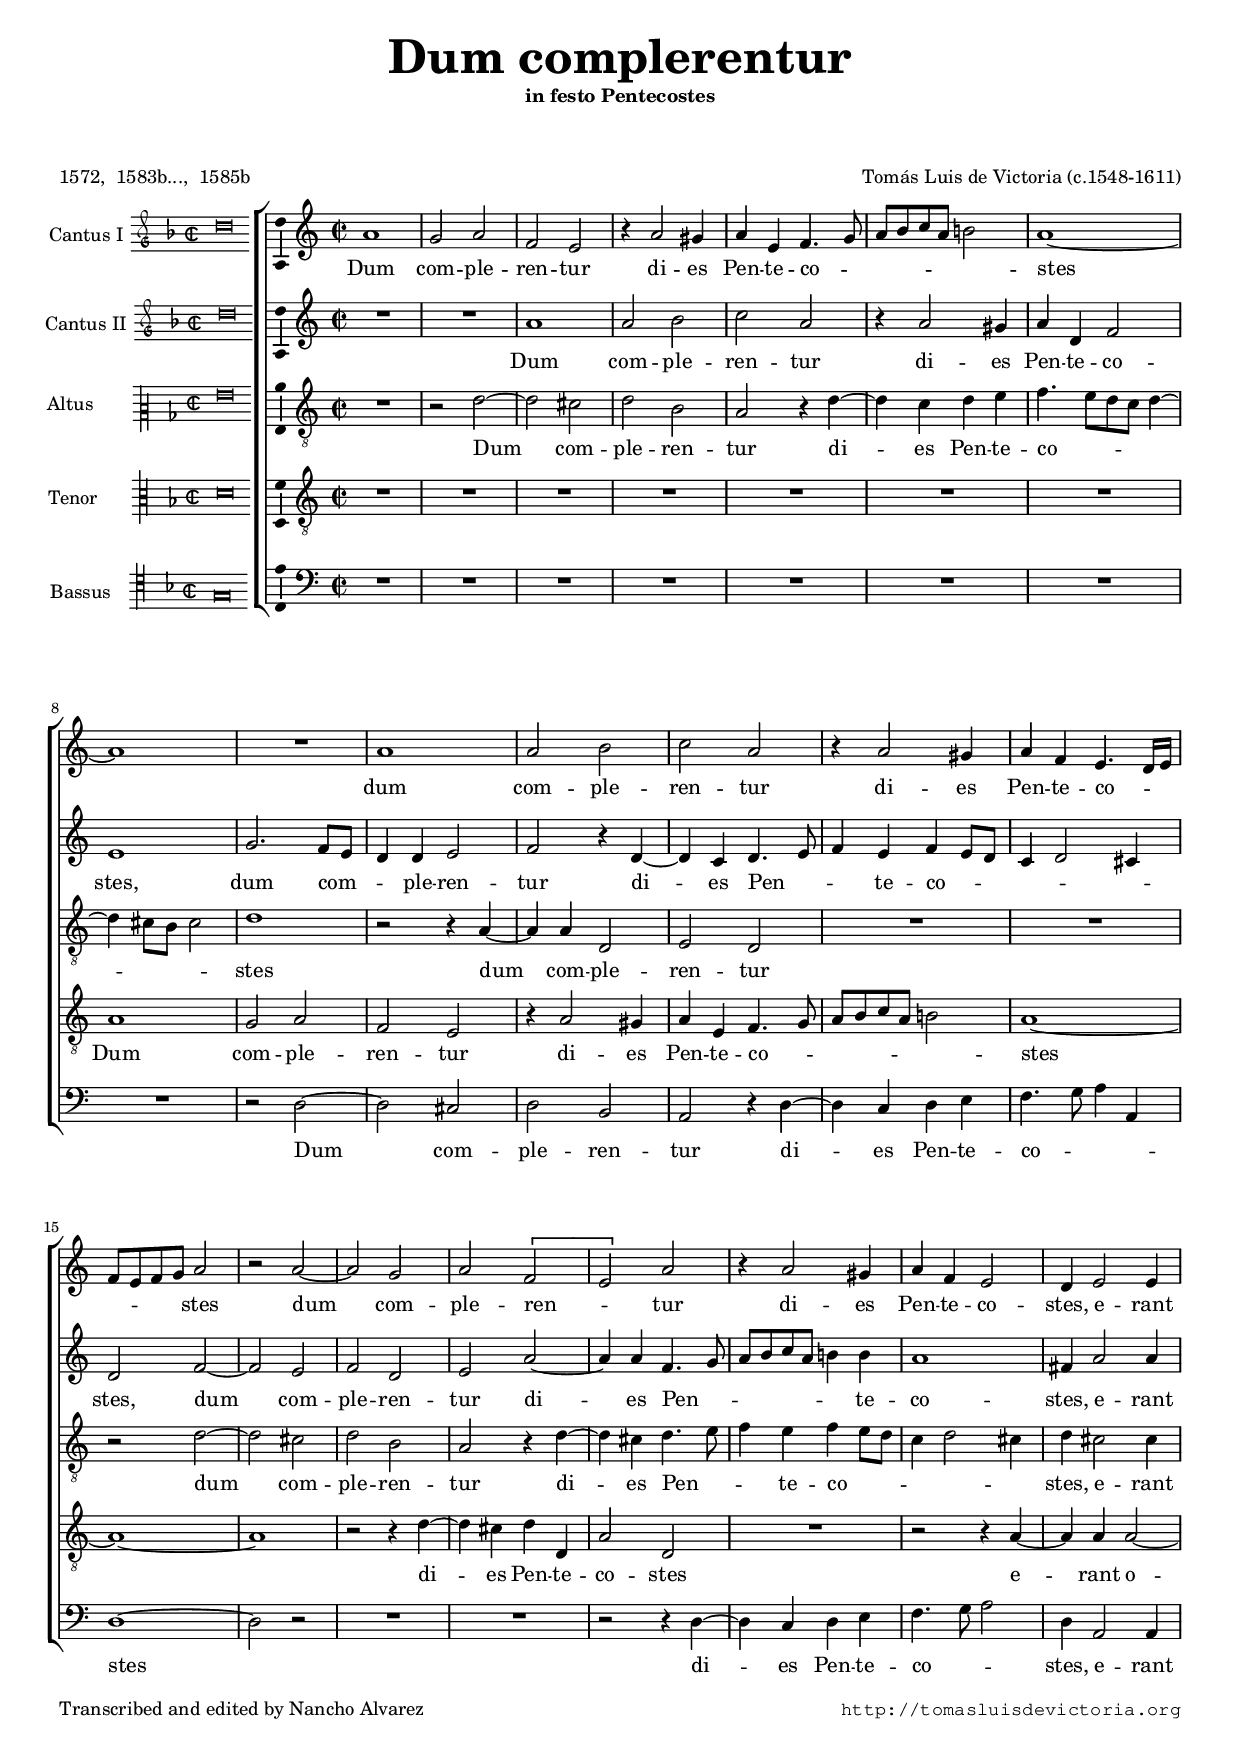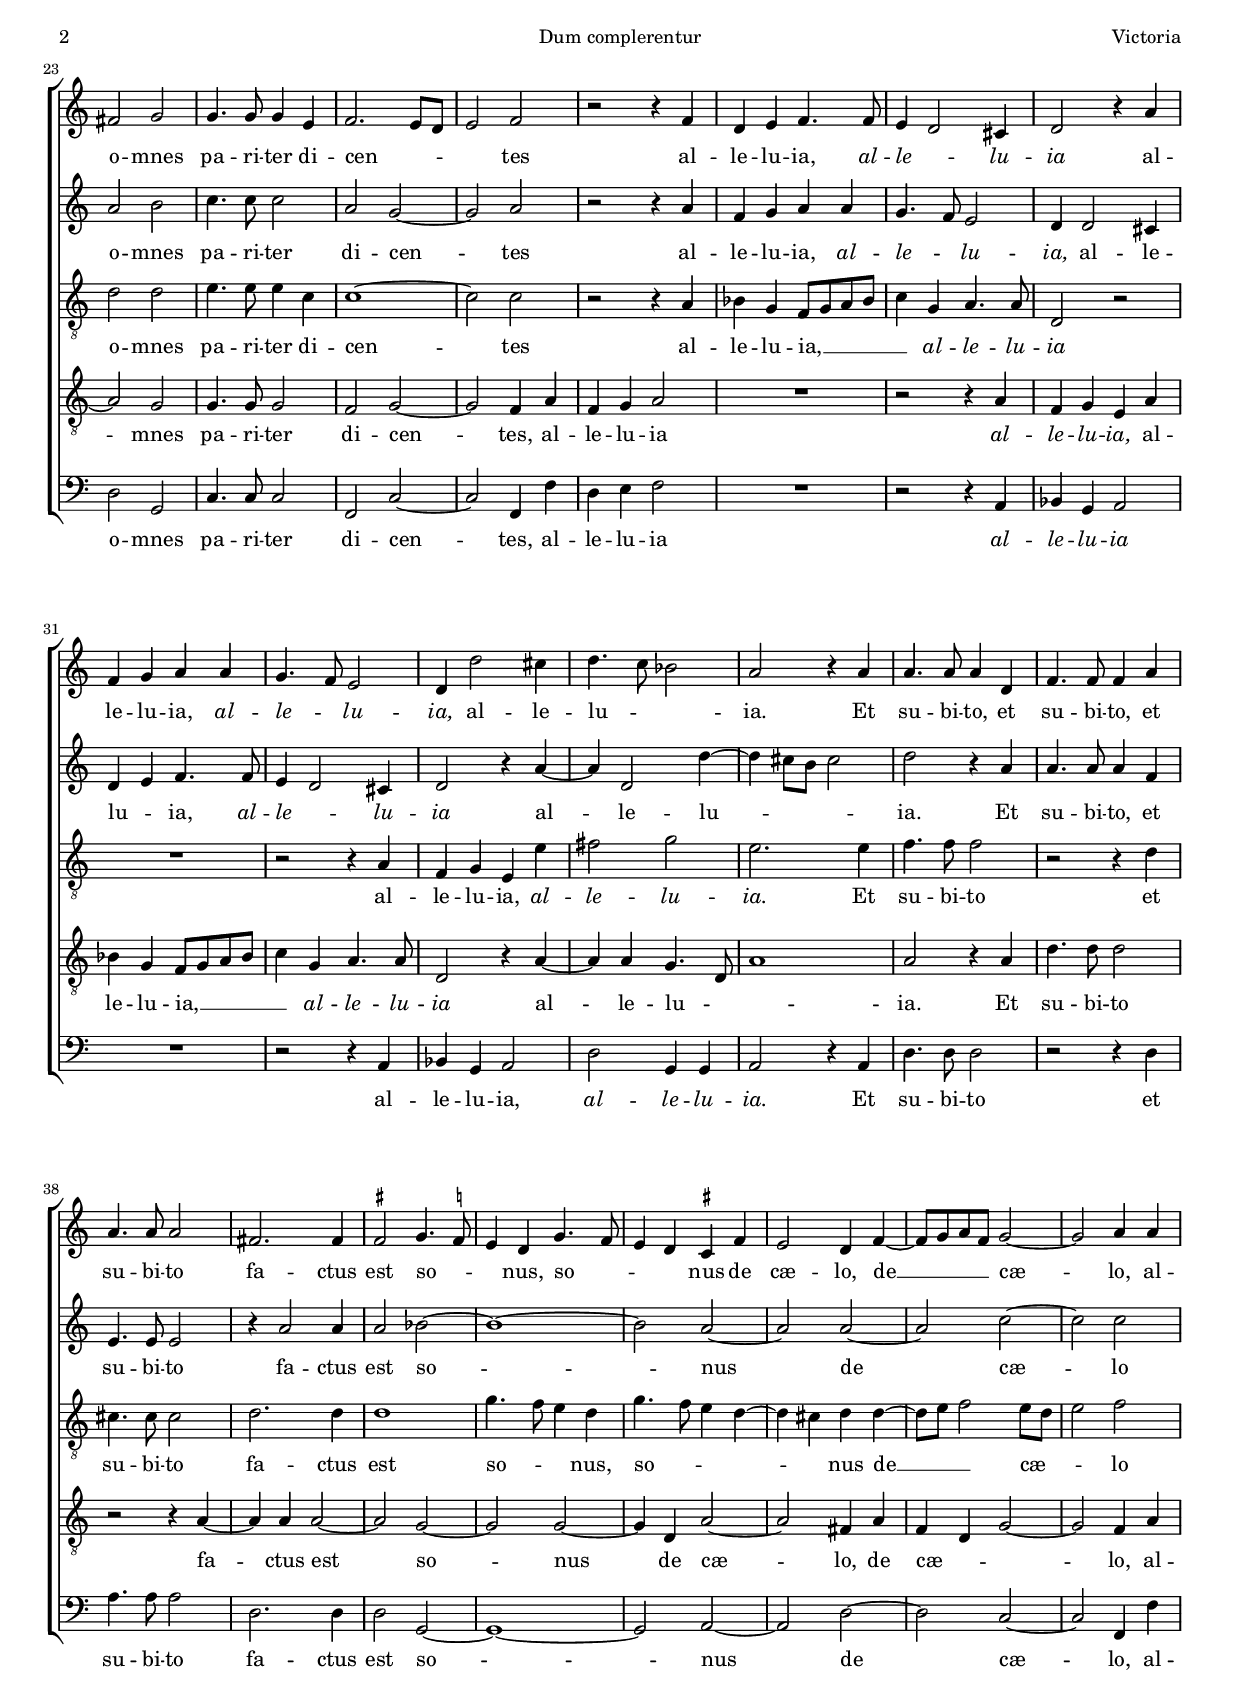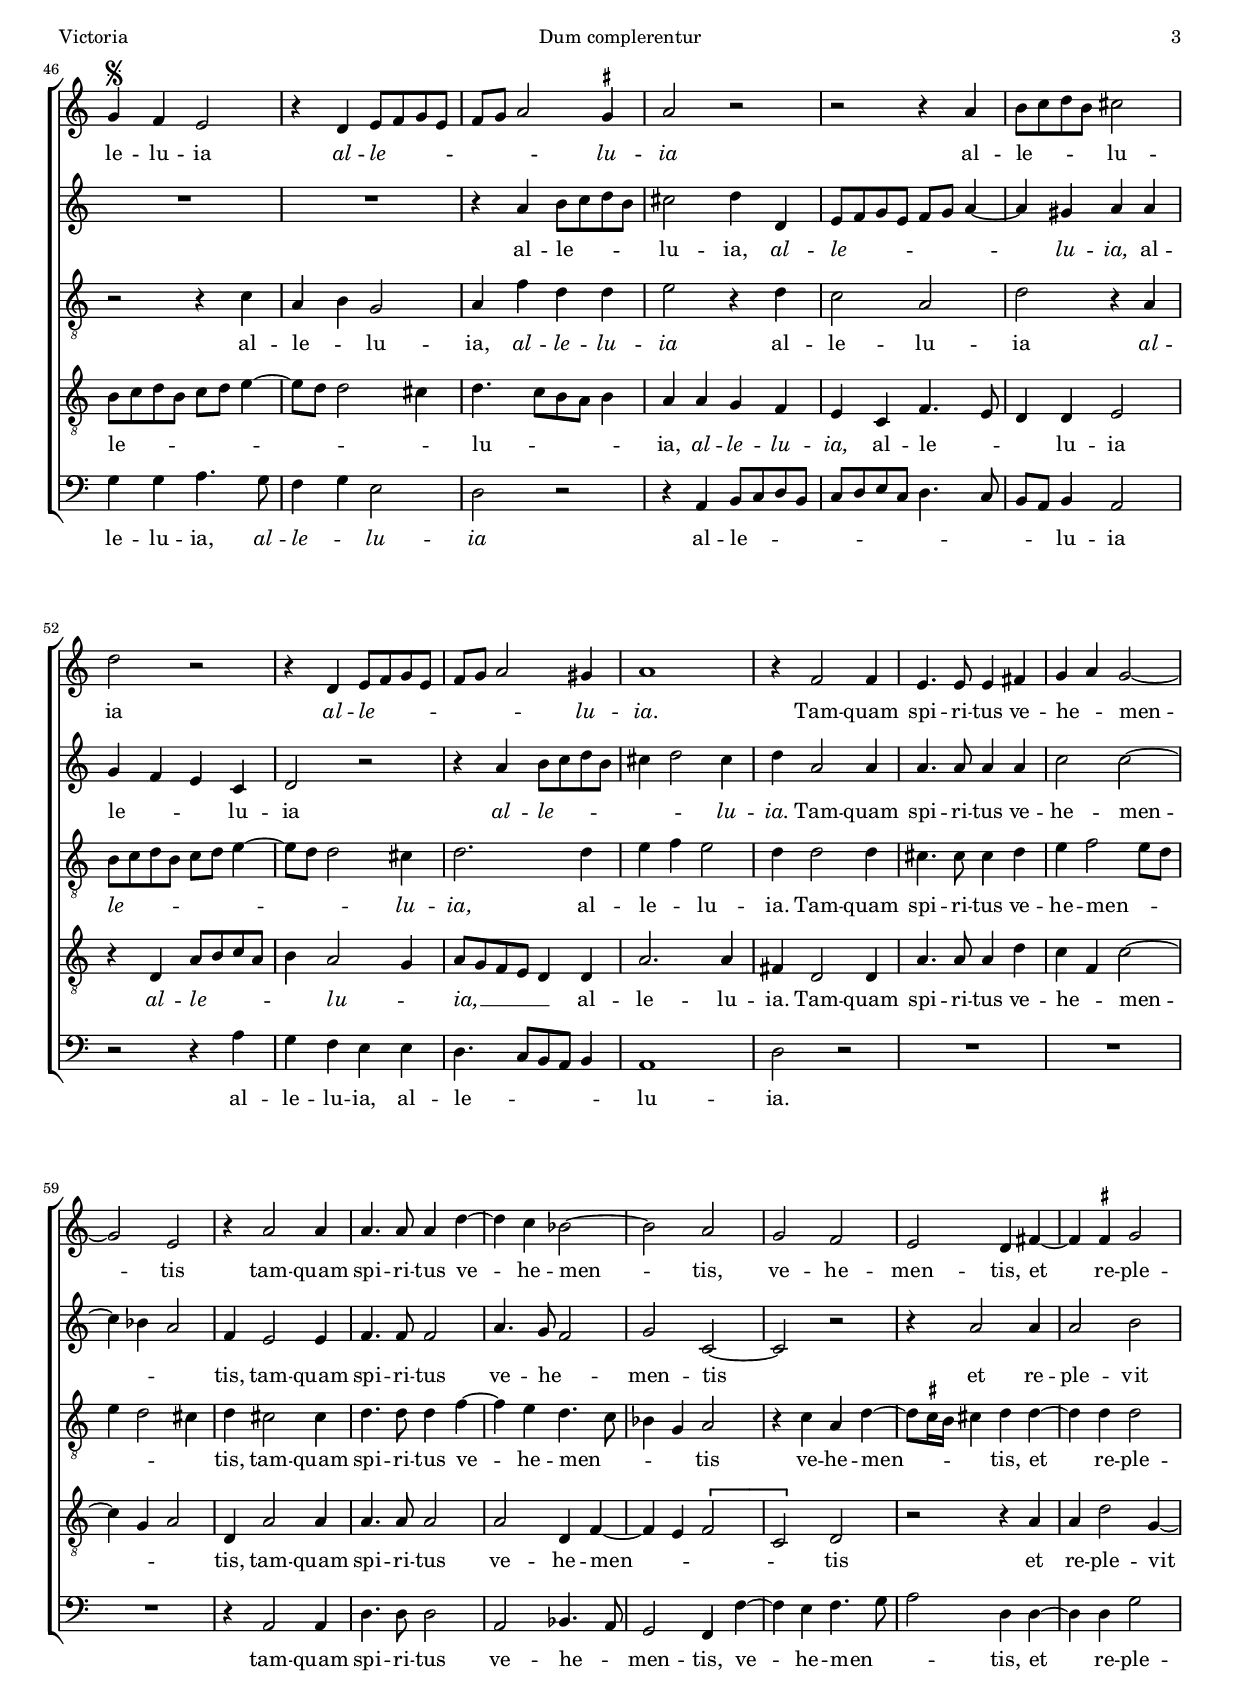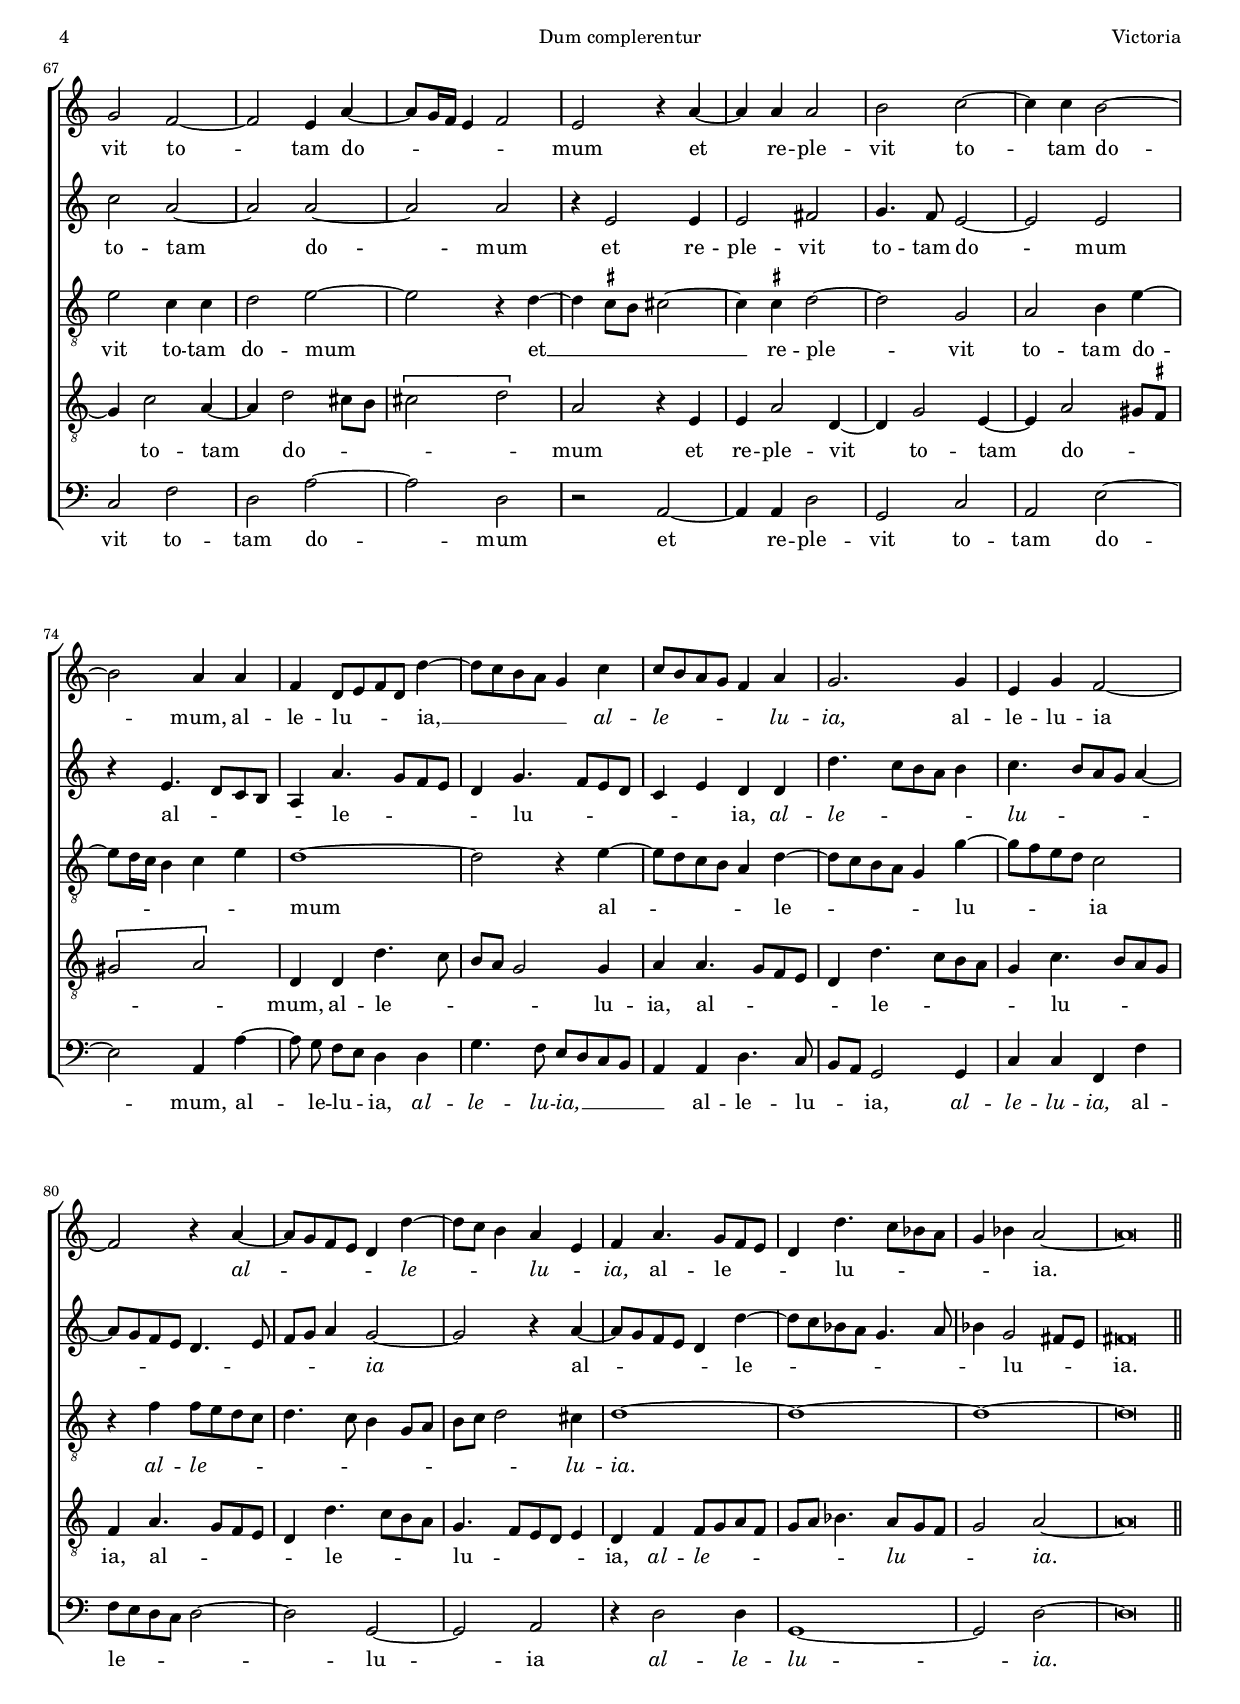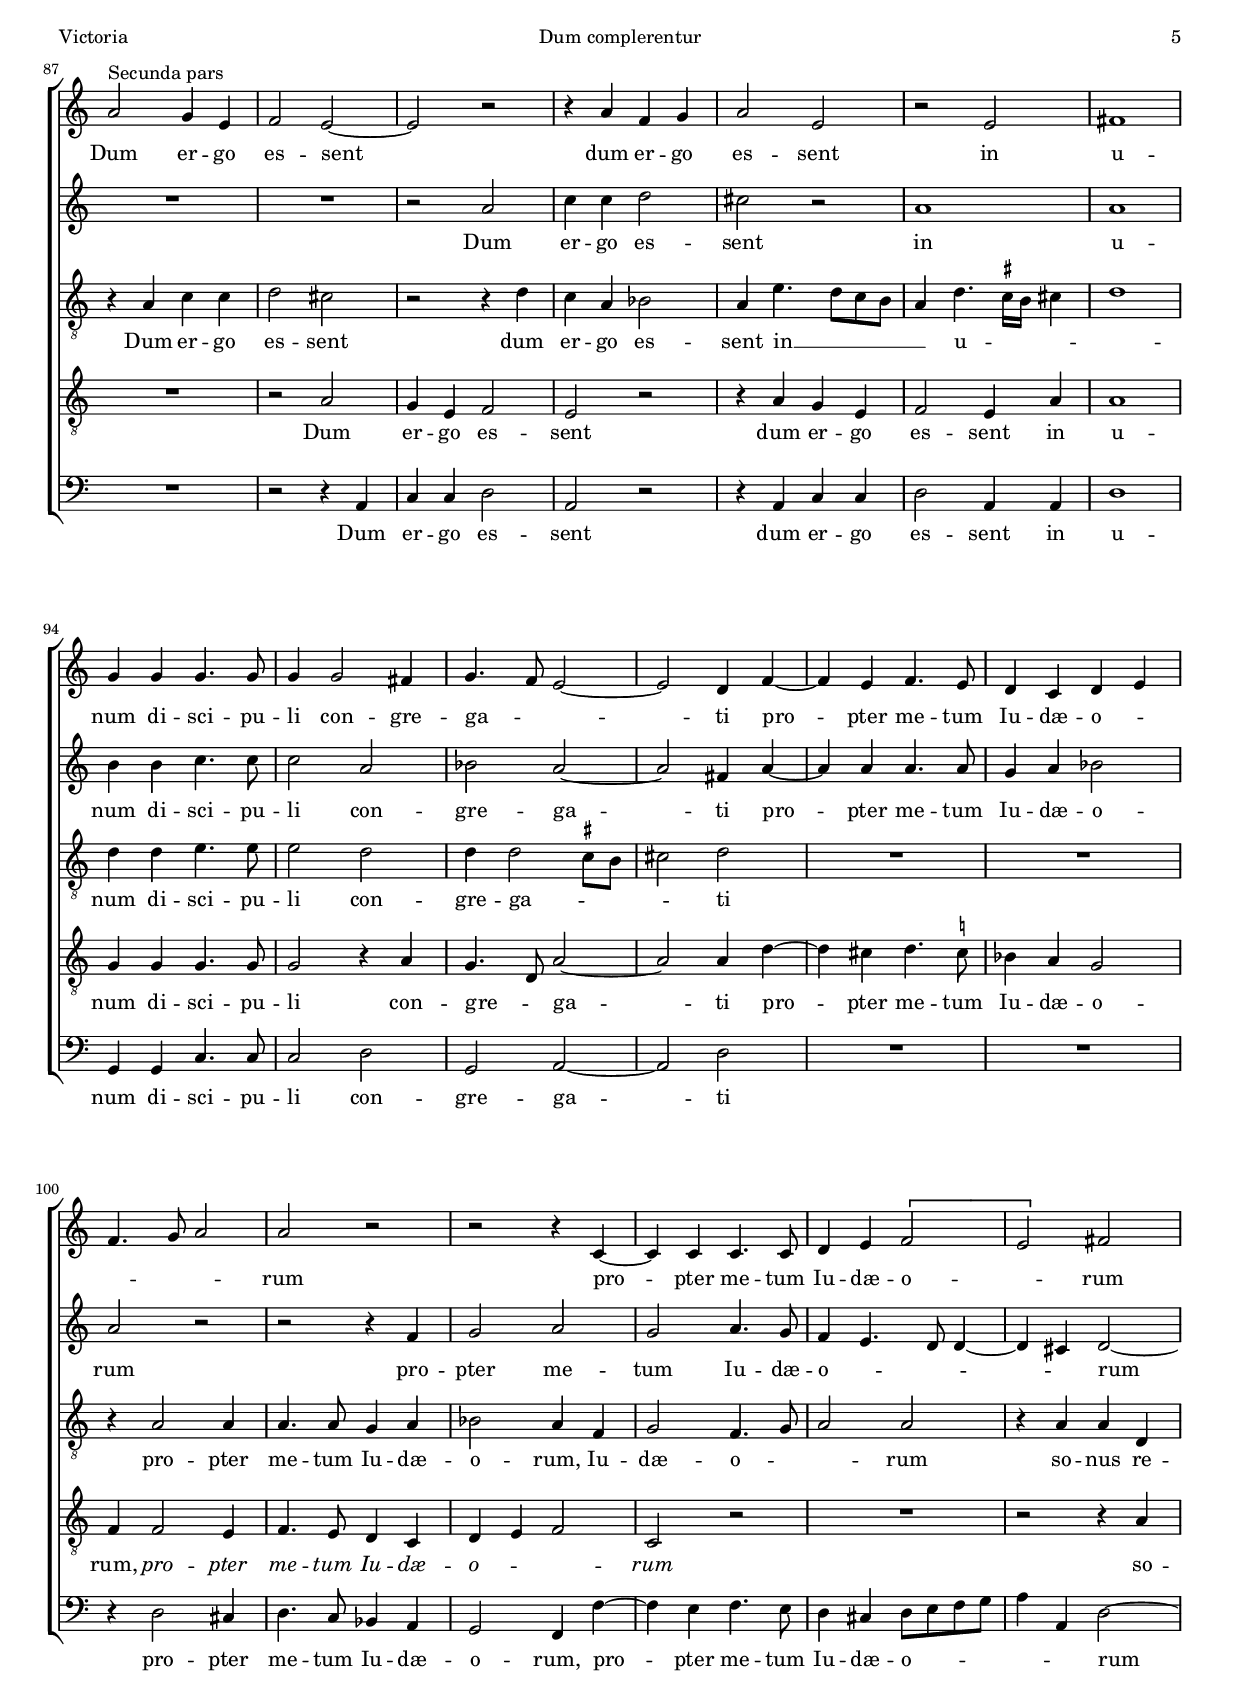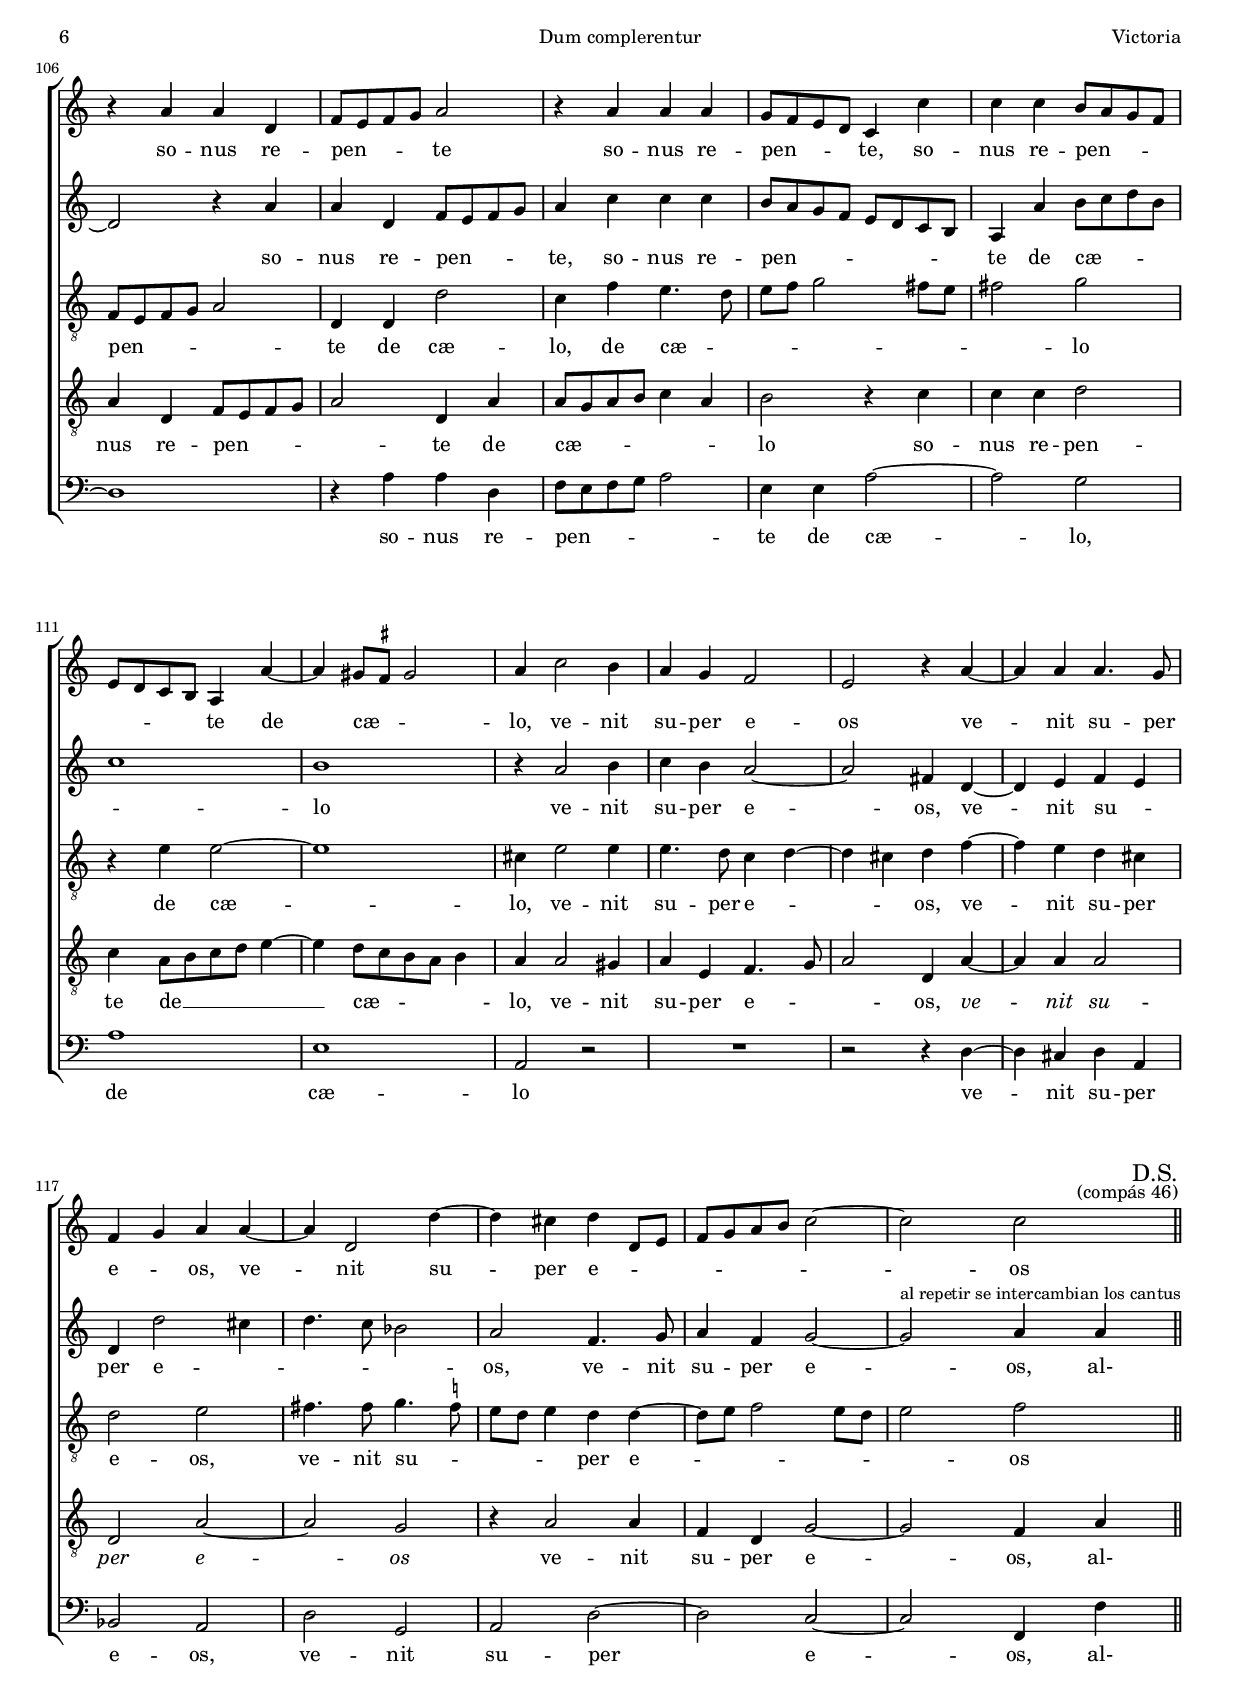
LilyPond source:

\version "2.18.0"

#(set-default-paper-size "a4")
#(set-global-staff-size 16.3)
#(ly:set-option 'point-and-click #f)
%mobile -s15.0 -i3.4

italicas=\override LyricText.font-shape = #'italic
rectas=\override LyricText.font-shape = #'upright
ss=\once \set suggestAccidentals = ##t
incipitwidth = 20

htitle="Dum complerentur"
hcomposer="Victoria"

\header {
	title=\markup{\fontsize #4 "Dum complerentur"}
	subtitle=\markup{\smaller "in festo Pentecostes"}
	subsubtitle=\markup{\null \vspace #2 }
	composer="Tomás Luis de Victoria (c.1548-1611)"
        pdfauthor=\composer
	%opus="(-)"
	%poet="1572,  1583b,  1585b,  1589a,  1589b,  1603"
	poet="1572,  1583b...,  1585b"
	% transcripcion segun 1603
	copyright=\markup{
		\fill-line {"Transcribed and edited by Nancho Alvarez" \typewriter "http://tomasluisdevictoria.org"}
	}
%	tagline=""
}


global={\key c \major \time 2/2  \skip 1*45 %\pageBreak
					\skip 1*41 \bar "||" \pageBreak
					\skip 1*35 \bar "||"
}

cantus={
	a'1 |
	g'2 a' |
	f' e' |
	r4 a'2 gis'4 |
%5
	a' e' f'4. g'8 |
	a' b' c'' a' b'!2 |
	a'1 ~ |
	a' |
	R1*4/4 |
%10
	a'1 |
	a'2 b' |
	c'' a' |
	r4 a'2 gis'4 |
	a' f' e'4. d'16 e' |
%15
	f'8 e' f' g' a'2 |
	r a' ~ |
	a' g' |
	a' \[f' |
	e'\] a' |
%20
	r4 a'2 gis'4 |
	a' f' e'2 |
	d'4 e'2 e'4 |
	fis'2 g' |
	g'4. g'8 g'4 e' |
%25
	f'2. e'8 d' |
	e'2 f' |
	r r4 f' |
	d' e' f'4. f'8 |
	e'4 d'2 cis'4 |
%30
	d'2 r4 a' |
	f' g' a' a' |
	g'4. f'8 e'2 |
	d'4 d''2 cis''4 |
	d''4. c''8 bes'2 |
%35
	a' r4 a' |
	a'4. a'8 a'4 d' |
	f'4. f'8 f'4 a' |
	a'4. a'8 a'2 |
	fis'2. fis'4 |
%40
	\ss fis'2 g'4. \ss f'8 |
	e'4 d' g'4. f'8 |
	e'4 d' \ss cis' f' |
	e'2 d'4 f' ~ |
	f'8 g' a' f' g'2 ~ |
%45
	g' a'4 a' |
        %tablet \break
	g'^\segno f' e'2 |
	r4 d' e'8 f' g' e' |
	f' g' a'2 \ss gis'4 |
	a'2 r |
%50
	r2 r4 a' |
	b'8 c'' d'' b' cis''2 |
	d'' r |
	r4 d' e'8 f' g' e' |
	f' g' a'2 gis'4 |
%55
	a'1 |
	r4 f'2 f'4 |
	e'4. e'8 e'4 fis' |
	g' a' g'2 ~ |
	g' e' |
%60
	r4 a'2 a'4 |
	a'4. a'8 a'4 d'' ~ |
	d'' c'' bes'2 ~ |
	bes' a' |
	g' f' |
%65
	e' d'4 fis' ~ |
	fis' \ss fis' g'2 |
	g' f' ~ |
	f' e'4 a' ~ |
	a'8 g'16 f' e'4 f'2 |
%70
	e' r4 a' ~ |
	a' a' a'2 |
	b' c'' ~ |
	c''4 c'' b'2 ~ |
	b' a'4 a' |
%75
	f'  d'8[ e' f' d'] d''4 ~ |
	d''8 c'' b' a' g'4 c'' |
	c''8 b' a' g' f'4 a' | %segunda vez errata en 1603, sol'4 en vez de a'4
	g'2. g'4 |
	e' g' f'2 ~ |
%80
	f' r4 a' ~ |
	a'8 g' f' e' d'4 d'' ~ |
	d''8 c'' b'4 a' e' |
	f' a'4. g'8 f' e' |
	d'4 d''4. c''8 bes' a' |
%85
	g'4 bes' a'2 ~ | % primera vez no escrito el bemol
	a'\breve*1/2 |
	a'2^\markup{"Secunda pars"} g'4 e' |
	f'2 e' ~ |
	e' r |
%90
	r4 a' f' g' |
	a'2 e' |
	r e' | %\break
	fis'1 |  
	g'4 g' g'4. g'8 |
%95
	g'4 g'2 fis'4 |
	g'4. f'8 e'2 ~ |
	e' d'4 f' ~ | 
	f' e' f'4. e'8 | %\break
	d'4 c' d' e' | 
%100
	f'4. g'8 a'2 |
	a' r |
	r r4 c' ~ |
	c' c' c'4. c'8 | 
	d'4 e' \[f'2 | %\break
%105
	e'\] fis' | 
	r4 a' a' d' |
	f'8 e' f' g' a'2 |
	r4 a' a' a' | 
	g'8 f' e' d' c'4 c'' | 
%110
	c'' c'' b'8 a' g' f' | %\break
	e' d' c' b a4 a' ~ |
	a' gis'8 \ss fis' gis'2 |
	a'4 c''2 b'4 |
	a' g' f'2 |
%115
	e' r4 a' ~ | %\break
	a' a' a'4. g'8 |
	f'4 g' a' a' ~ |
	a' d'2 d''4 ~ |
	d'' cis'' d'' d'8 e' |
%120
	f' g' a' b' c''2 ~ |
	c'' c''
	\override Score.RehearsalMark.self-alignment-X = #right
	\override Score.RehearsalMark.break-visibility = #begin-of-line-invisible
        \mark \markup{\right-column{"D.S." \smaller \smaller "(compás 46)"}}
}

cantusdos={
	R1*4/4 |
	R1*4/4 |
	a'1 |
	a'2 b' |
%5
	c'' a' |
	r4 a'2 gis'4 |
	a' d' f'2 |
	e'1 |
	g'2. f'8 e' |
%10
	d'4 d' e'2 |
	f' r4 d' ~ |
	d' c' d'4. e'8 |
	f'4 e' f' e'8 d' |
	c'4 d'2 cis'4 |
%15
	d'2 f' ~ |
	f' e' |
	f' d' |
	e' a' ~ |
	a'4 a' f'4. g'8 |
%20
	a' b' c'' a' b'!4 b' |
	a'1 |
	fis'4 a'2 a'4 |
	a'2 b' |
	c''4. c''8 c''2 |
%25
	a' g' ~ |
	g' a' |
	r r4 a' |
	f' g' a' a' |
	g'4. f'8 e'2 |
%30
	d'4 d'2 cis'4 |
	d' e' f'4. f'8 |
	e'4 d'2 cis'4 |
	d'2 r4 a' ~ |
	a' d'2 d''4 ~ |
%35
	d'' cis''8 b' cis''2 |
	d'' r4 a' |
	a'4. a'8 a'4 f' |
	e'4. e'8 e'2 |
	r4 a'2 a'4 |
%40
	a'2 bes' ~ |
	bes'1 ~ |
	bes'2 a' ~ |
	a' a' ~ |
	a' c'' ~ |
%45
	c'' c'' |
	R1*4/4 |
	R1*4/4 |
	r4 a' b'8 c'' d'' b' |
	cis''2 d''4 d' |
%50
	e'8 f' g' e' f' g' a'4 ~ |
	a' gis' a' a' |
	g' f' e' c' |
	d'2 r |
	r4 a' b'8 c'' d'' b' |
%55
	cis''4 d''2 cis''4 |
	d'' a'2 a'4 |
	a'4. a'8 a'4 a' |
	c''2 c'' ~ |
	c''4 bes' a'2 |
%60
	f'4 e'2 e'4 |
	f'4. f'8 f'2 |
	a'4. g'8 f'2 |
	g' c' ~ |
	c' r |
%65
	r4 a'2 a'4 |
	a'2 b' |
	c'' a' ~ |
	a' a' ~ |
	a' a' |
%70
	r4 e'2 e'4 |
	e'2 fis' |
	g'4. f'8 e'2 ~ |
	e' e' |
	r4 e'4. d'8 c' b |
%75
	a4 a'4. g'8 f' e' |
	d'4 g'4. f'8 e' d' |
	c'4 e' d' d' | % segunda vez d'2
	d''4.  c''8[ b' a'] b'4 |
	c''4.  b'8[ a' g'] a'4 ~ |
%80
	a'8 g' f' e' d'4. e'8 |
	f' g' a'4 g'2 ~ |
	g' r4 a' ~ |
	a'8 g' f' e' d'4 d'' ~ |
	d''8 c'' bes' a' g'4. a'8 |
%85
	bes'4 g'2 fis'8 e' | % segunda vez no escrito el bemol
	fis'\breve*1/2 |
	R1*4/4 |
	R1*4/4 |
	r2 a' |
%90
	c''4 c'' d''2 |
	cis'' r |
	a'1 |
	a' |
	b'4 b' c''4. c''8 |
%95
	c''2 a' |
	bes' a' ~ |
	a' fis'4 a' ~ |
	a' a' a'4. a'8 |
	g'4 a' bes'2 |
%100
	a' r |
	r r4 f' |
	g'2 a' |
	g' a'4. g'8 |
	f'4 e'4. d'8 d'4 ~ |
%105
	d' cis' d'2 ~ |
	d' r4 a' |
	a' d' f'8 e' f' g' |
	a'4 c'' c'' c'' |
	b'8 a' g' f' e' d' c' b |
%110
	a4 a' b'8 c'' d'' b' |
	c''1 |
	b' |
	r4 a'2 b'4 |
	c'' b' a'2 ~ |
%115
	a' fis'4 d' ~ |
	d' e' f' e' |
	d' d''2 cis''4 |
	d''4. c''8 bes'2 |
	a' f'4. g'8 |
%120
	a'4 f' g'2 ~ |
	g'^\markup{\smaller "al repetir se intercambian los cantus"} a'4 a'
}

altus={
	R1*4/4 |
	r2 d' ~ |
	d' cis' |
	d' b |
%5
	a r4 d' ~ |
	d' c' d' e' |
	f'4.  e'8[ d' c'] d'4 ~ |
	d' cis'8 b cis'2 |
	d'1 |
%10
	r2 r4 a ~ |
	a a d2 |
	e d |
	R1*4/4 |
	R1*4/4 |
%15
	r2 d' ~ |
	d' cis' |
	d' b |
	a r4 d' ~ |
	d' cis' d'4. e'8 |
%20
	f'4 e' f' e'8 d' |
	c'4 d'2 cis'4 |
	d' cis'2 cis'4 |
	d'2 d' |
	e'4. e'8 e'4 c' |
%25
	c'1 ~ |
	c'2 c' |
	r r4 a |
	bes g f8 g a bes | % sugerir si natural?
	c'4 g a4. a8 |
%30
	d2 r |
	R1*4/4 |
	r2 r4 a |
	f g e e' |
	fis'2 g' |
%35
	e'2. e'4 |
	f'4. f'8 f'2 |
	r r4 d' |
	cis'4. cis'8 cis'2 |
	d'2. d'4 |
%40
	d'1 |
	g'4. f'8 e'4 d' |
	g'4. f'8 e'4 d' ~ |
	d' cis' d' d' ~ |
	d'8 e' f'2 e'8 d' |
%45
	e'2 f' |
	r r4 c' |
	a b g2 |
	a4 f' d' d' |
	e'2 r4 d' |
%50
	c'2 a |
	d' r4 a |
	b8 c' d' b c' d' e'4 ~ |
	e'8 d' d'2 cis'4 |
	d'2. d'4 |
%55
	e' f' e'2 |
	d'4 d'2 d'4 |
	cis'4. cis'8 cis'4 d' |
	e' f'2 e'8 d' |
	e'4 d'2 cis'4 |
%60
	d' cis'2 cis'4 |
	d'4. d'8 d'4 f' ~ |
	f' e' d'4. c'8 |
	bes4 g a2 |
	r4 c' a d' ~ |
%65
	d'8 \ss cis'16 b cis'!4 d' d' ~ |
	d' d' d'2 |
	e' c'4 c' |
	d'2 e' ~ |
	e' r4 d' ~ |
%70
	d' \ss cis'8 b cis'!2 ~ |
	cis'4 \ss cis' d'2 ~ |
	d' g |
	a b4 e' ~ |
	e'8 d'16 c' b4 c' e' |
%75
	d'1 ~ |
	d'2 r4 e' ~ |
	e'8 d' c' b a4 d' ~ |
	d'8 c' b a g4 g' ~ |
	g'8 f' e' d' c'2 |
%80
	r4 f' f'8 e' d' c' |
	d'4. c'8 b4 g8 a |
	b c' d'2 cis'4 |
	d'1 ~ |
	d' ~ |
%85
	d' ~ |
	d'\breve*1/2 |
	r4 a c' c' |
	d'2 cis' |
	r r4 d' |
%90
	c' a bes2 |
	a4 e'4. d'8 c' b |
	a4 d'4. \ss cis'16 b cis'!4 |
	d'1 |
	d'4 d' e'4. e'8 |
%95
	e'2 d' |
	d'4 d'2 \ss cis'8 b |
	cis'2 d' |
	R1*4/4 |
	R1*4/4 |
%100
	r4 a2 a4 |
	a4. a8 g4 a |
	bes2 a4 f |
	g2 f4. g8 |
	a2 a |
%105
	r4 a a d |
	f8 e f g a2 |
	d4 d d'2 |
	c'4 f' e'4. d'8 |
	e' f' g'2 fis'8 e' |
%110
	fis'2 g' |
	r4 e' e'2 ~ |
	e'1 |
	cis'4 e'2 e'4 |
	e'4. d'8 c'4 d' ~ |
%115
	d' cis' d' f' ~ |
	f' e' d' cis' |
	d'2 e' |
	fis'4. fis'8 g'4. \ss f'8 |
	e' d' e'4 d' d' ~ |
%120
	d'8 e' f'2 e'8 d' |
	e'2 f'
}

tenor={
	R1*4/4 |
	R1*4/4 |
	R1*4/4 |
	R1*4/4 |
%5
	R1*4/4 |
	R1*4/4 |
	R1*4/4 |
	a1 |
	g2 a |
%10
	f e |
	r4 a2 gis4 |
	a e f4. g8 |
	a b c' a b!2 |
	a1 ~ |
%15
	a ~ |
	a |
	r2 r4 d' ~ |
	d' cis' d' d |
	a2 d |
%20
	R1*4/4 |
	r2 r4 a ~ |
	a a a2 ~ |
	a g |
	g4. g8 g2 |
%25
	f g ~ |
	g f4 a |
	f g a2 |
	R1*4/4 |
	r2 r4 a |
%30
	f g e a |
	bes g f8 g a bes | % sugerir si natural?
	c'4 g a4. a8 |
	d2 r4 a ~ |
	a a g4. d8 |
%35
	a1 |
	a2 r4 a |
	d'4. d'8 d'2 |
	r r4 a ~ |
	a a a2 ~ |
%40
	a g ~ |
	g g ~ |
	g4 d a2 ~ |
	a fis4 a |
	f d g2 ~ | % fa natural cortesia?
%45
	g f4 a |
	b8 c' d' b c' d' e'4 ~ |
	e'8 d' d'2 cis'4 |
	d'4.  c'8[ b a] b4 |
	a a g f |
%50
	e c f4. e8 |
	d4 d e2 |
	r4 d a8 b c' a |
	b4 a2 g4 |
	a8 g f e d4 d |
%55
	a2. a4 |
	fis d2 d4 |
	a4. a8 a4 d' |
	c' f c'2 ~ |
	c'4 g a2 |
%60
	d4 a2 a4 |
	a4. a8 a2 |
	a d4 f ~ |
	f e \[f2 |
	c\] d |
%65
	r r4 a |
	a d'2 g4 ~ |
	g c'2 a4 ~ |
	a d'2 cis'8 b |
	\[cis'2 d'\] |
%70
	a r4 e |
	e a2 d4 ~ |
	d g2 e4 ~ |
	e a2 gis8 \ss fis |
	\[gis2 a\] |
%75
	d4 d d'4. c'8 |
	b a g2 g4 |
	a a4. g8 f e |
	d4 d'4. c'8 b a |
	g4 c'4. b8 a g |
%80
	f4 a4. g8 f e |
	d4 d'4. c'8 b a |
	g4.  f8[ e d] e4 |
	d f f8 g a f |
	g a bes4. a8 g f |
%85
	g2 a ~ |
	a\breve*1/2 |
	R1*4/4 |
	r2 a |
	g4 e f2 |
%90
	e r |
	r4 a g e |
	f2 e4 a |
	a1 |
	g4 g g4. g8 |
%95
	g2 r4 a |
	g4. d8 a2 ~ |
	a a4 d' ~ |
	d' cis' d'4. \ss c'8 |
	bes4 a g2 |
%100
	f4 f2 e4 |
	f4. e8 d4 c |
	d e f2 |
	c r |
	R1*4/4 |
%105
	r2 r4 a |
	a d f8 e f g |
	a2 d4 a |
	a8 g a b c'4 a |
	b2 r4 c' |
%110
	c' c' d'2 |
	c'4  a8[ b c' d'] e'4 ~ |
	e'  d'8[ c' b a] b4 |
	a a2 gis4 |
	a e f4. g8 |
%115
	a2 d4 a ~ |
	a a a2 |
	d a ~ |
	a g |
	r4 a2 a4 |
%120
	f d g2 ~ |
	g f4 a
}

bassus={
	R1*4/4 |
	R1*4/4 |
	R1*4/4 |
	R1*4/4 |
%5
	R1*4/4 |
	R1*4/4 |
	R1*4/4 |
	R1*4/4 |
	r2 d ~ |
%10
	d cis |
	d b, |
	a, r4 d ~ |
	d c d e |
	f4. g8 a4 a, |
%15
	d1 ~ |
	d2 r |
	R1*4/4 |
	R1*4/4 |
	r2 r4 d ~ |
%20
	d c d e |
	f4. g8 a2 |
	d4 a,2 a,4 |
	d2 g, |
	c4. c8 c2 |
%25
	f, c ~ |
	c f,4 f |
	d e f2 |
	R1*4/4 |
	r2 r4 a, |
%30
	bes, g, a,2 |
	R1*4/4 |
	r2 r4 a, |
	bes, g, a,2 |
	d g,4 g, |
%35
	a,2 r4 a,4 |
	d4. d8 d2 |
	r r4 d |
	a4. a8 a2 |
	d2. d4 |
%40
	d2 g, ~ |
	g,1 ~ |
	g,2 a, ~ |
	a, d ~ |
	d c ~ |
%45
	c f,4 f |
	g g a4. g8 |
	f4 g e2 |
	d r |
	r4 a, b,8 c d b, |
%50
	c d e c d4. c8 |
	b, a, b,4 a,2 |
	r r4 a |
	g f e e |
	d4.  c8[ b, a,] b,4 |
%55
	a,1 |
	d2 r |
	R1*4/4 |
	R1*4/4 |
	R1*4/4 |
%60
	r4 a,2 a,4 |
	d4. d8 d2 |
	a, bes,4. a,8 | % errata en 1603 (a,4), segunda vez corregida
	g,2 f,4 f ~ |
	f e f4. g8 |
%65
	a2 d4 d ~ |
	d d g2 |
	c f |
	d a ~ |
	a d |
%70
	r a, ~ |
	a,4 a, d2 |
	g, c |
	a, e ~ |
	e a,4 a ~ |
%75
	a8 \noBeam g \noBeam f[ e] d4 d |
	g4. f8 e d c b, |
	a,4 a, d4. c8 |
	b, a, g,2 g,4 |
	c c f, f |
%80
	f8 e d c d2 ~ |
	d g, ~ |
	g, a, |
	r4 d2 d4 |
	g,1 ~ |
%85
	g,2 d ~ |
	d\breve*1/2 |
	R1*4/4 |
	r2 r4 a, |
	c c d2 |
%90
	a, r |
	r4 a, c c |
	d2 a,4 a, |
	d1 |
	g,4 g, c4. c8 |
%95
	c2 d |
	g, a, ~ |
	a, d |
	R1*4/4 |
	R1*4/4 |
%100
	r4 d2 cis4 |
	d4. c8 bes,4 a, |
	g,2 f,4 f ~ |
	f e f4. e8 |
	d4 cis d8 e f g |
%105
	a4 a, d2 ~ |
	d1 |
	r4 a a d |
	f8 e f g a2 |
	e4 e a2 ~ |
%110
	a g |
	a1 |
	e |
	a,2 r |
	R1*4/4 |
%115
	r2 r4 d ~ |
	d cis d a, |
	bes,2 a, |
	d g, |
	a, d ~ |
%120
	d c ~ |
	c f,4 f
}

textocantus=\lyricmode{
Dum com -- ple -- ren -- tur di -- es Pen -- te -- co -- _ _ _ _ _ _ stes _ 
dum com -- ple -- ren -- tur di -- es Pen -- te -- co -- _ _ _ _ _ _ stes
dum _ com -- ple -- ren -- _ tur
di -- es Pen -- te -- co -- stes,
e -- rant o -- mnes pa -- ri -- ter di -- cen -- _ _ _ tes
al -- le -- lu -- ia,
\italicas
al -- le -- _ lu -- ia
\rectas
al -- le -- lu -- ia,
\italicas
al -- le -- _ lu -- ia,
\rectas
al -- le -- lu -- _ _ ia.
Et su -- bi -- to,
et su -- bi -- to,
et su -- bi -- to fa -- ctus est so -- _ _ nus,
so -- _ _ _ nus de cæ -- lo,
de __ _ _ _ _ cæ -- _ lo,
al -- le -- lu -- ia
\italicas
al -- le -- _ _ _ _ _ _ lu -- ia
\rectas
al -- le -- _ _ _ lu -- ia
\italicas
al -- le -- _ _ _ _ _ _ lu -- ia.
\rectas
Tam -- quam spi -- ri -- tus ve -- he -- _ men -- _ tis
tam -- quam spi -- ri -- tus ve -- _ he -- men -- _ tis,
%\italicas
ve -- he -- men -- tis, % primera vez italicas
%\rectas
et _ re -- ple -- vit to -- _ tam do -- _ _ _ _ _ mum
et _ re -- ple -- vit to -- _ tam do -- _ mum,
al -- le -- lu -- _ _ _ ia, __ _ _ _ _ _ % segunda vez "ia" sobre el sol 
\italicas
al -- le -- _ _ _ _ lu -- ia,
\rectas
al -- le -- lu -- ia _
\italicas
al -- _ _ _ _ _ le -- _ _ _ lu -- _ ia,
\rectas
al -- le -- _ _ _ lu -- _ _ _ _ _ ia. _
Dum er -- go es -- sent _
dum er -- go es -- sent
in u -- num di -- sci -- pu -- li
con -- gre -- ga -- _ _ _ ti pro -- _ pter me -- tum Iu -- dæ -- o -- _ _ _ _ rum
pro -- _ pter me -- tum Iu -- dæ -- o -- _ rum
so -- nus re -- pen -- _ _ _ te
so -- nus re -- pen -- _ _ _ te,
so -- nus re -- pen -- _ _ _ _ _ _ _ te de _ cæ -- _ _ lo,
ve -- nit su -- per e -- os
ve -- _ nit su -- per e -- _ os,
ve -- _ nit su -- _ per e -- _ _ _ _ _ _ _ _ os
}


textocantusdos=\lyricmode{
Dum com -- ple -- ren -- tur di -- es Pen -- te -- co -- stes,
dum com -- _ _ ple -- ren -- tur di -- _ es Pen -- _ _ te -- co -- _ _ _ _ _ stes,
dum _ com -- ple -- ren -- tur di -- _ es Pen -- _ _ _ _ _ _ te -- co -- stes,
e -- rant o -- mnes pa -- ri -- ter di -- cen -- _ tes
al -- le -- lu -- ia,
\italicas
al -- le -- _ lu -- ia,
\rectas
al -- le -- lu -- _ ia,
\italicas
al -- le -- _ lu -- ia
\rectas
al -- _ le -- lu -- _ _ _ _ ia.
Et su -- bi -- to,
et su -- bi -- to fa -- ctus est
so -- _ _ nus _
de _ cæ -- _ lo
al -- le -- _ _ _ lu -- ia,
\italicas
al -- le -- _ _ _ _ _ _ _ lu -- ia,
\rectas
al -- le -- _ _ lu -- ia % asi en 1572, diferente en otras ediciones
\italicas
al -- le -- _ _ _ _ _ lu -- ia.
\rectas
Tam -- quam spi -- ri -- tus ve -- he -- men -- _ _ _ tis,
tam -- quam spi -- ri -- tus ve -- he -- _ men -- tis _
et re -- ple -- vit to -- tam _
do -- _ mum
et re -- ple -- vit to -- tam do -- _ mum
al -- _ _ _ _ le -- _ _ _ _ lu -- _ _ _ _ _ ia,
\italicas
al -- le -- _ _ _ _ lu -- _ _ _ _ _ _ _ _ _ _ _ _ _ ia _
\rectas
al -- _ _ _ _ _ le -- _ _ _ _ _ _ _ lu -- _ _ ia. % en 1603 ia __ _ _ (primera vez) 
Dum er -- go es -- sent
in u -- num di -- sci -- pu -- li con -- gre -- ga -- _ ti pro -- _ pter me -- tum
Iu -- dæ -- o -- rum
pro -- pter me -- tum Iu -- dæ -- o -- _ _ _ _ _ rum _
so -- nus re -- pen -- _ _ _ te,
so -- nus re -- pen -- _ _ _ _ _ _ _ te de cæ -- _ _ _ _ lo
ve -- nit su -- per e -- _ os,
ve -- _ nit su -- _ per e -- _ _ _ _ os,
ve -- nit su -- per e -- _ os,
al-
}

textoaltus=\lyricmode{
Dum _ com -- ple -- ren -- tur di -- _ es Pen -- te -- co -- _ _ _ _ _ _ _ _ stes
dum _ com -- ple -- ren -- tur
dum _ com -- ple -- ren -- tur di -- _ es Pen -- _ _ te -- co -- _ _ _ _ _ stes,
e -- rant o -- mnes pa -- ri -- ter di -- cen -- _ tes
al -- le -- lu -- ia, __ _ _ _ _ \italicas al -- le -- lu -- ia \rectas
al -- le -- lu -- ia,
\italicas
al -- le -- lu -- ia.
\rectas
Et su -- bi -- to
et su -- bi -- to fa -- ctus est
so -- _ _ nus,
so -- _ _ _ _ _ nus de __ _ _ _ cæ -- _ _ lo
al -- le -- _ lu -- ia,
\italicas
al -- le -- lu -- ia
\rectas
al -- le -- lu -- ia
\italicas
al -- le -- _ _ _ _ _ _ _ _ _ lu -- ia, 
\rectas
al -- le -- _ lu -- ia.
Tam -- quam spi -- ri -- tus ve -- he -- men -- _ _ _ _ _ tis,
tam -- quam spi -- ri -- tus ve -- _ he -- men -- _ _ _ tis
ve -- he -- men -- _ _ _ _ tis,
et _ re -- ple -- vit 
to -- tam do -- mum _
et __ _ _ _ _ _ re -- ple -- _ vit
to -- tam do -- _ _ _ _ _ _ mum _
al -- _ _ _ _ _ le -- _ _ _ _ _ lu -- _ _ _ _ ia
\italicas
al -- le -- _ _ _ _ _ _ _ _ _ _ _ lu -- ia. _ _ _ 
\rectas
Dum er -- go es -- sent
dum er -- go es -- sent in __ _ _ _ _ u -- _ _ _ _ num di -- sci -- pu -- li con -- gre -- ga -- _ _ _ ti
pro -- pter me -- tum Iu -- dæ -- o -- rum,
Iu -- dæ -- o -- _ _ rum
so -- nus re -- pen -- _ _ _ _ te de cæ -- lo,
de cæ -- _ _ _ _ _ _ _ lo
de cæ -- _ lo, ve -- nit su -- per e -- _ _ _ os,
ve -- _ nit su -- per e -- os,
ve -- nit su -- _ _ _ _ per e -- _ _ _ _ _ _ os
}

textotenor=\lyricmode{
Dum com -- ple -- ren -- tur di -- es Pen -- te -- co -- _ _ _ _ _ _ stes _ _ 
di -- _ es Pen -- te -- co -- stes
e -- _ rant o -- _ mnes pa -- ri -- ter di -- cen -- _ tes,
al -- le -- lu -- ia
\italicas
al -- le -- lu -- ia,
\rectas
al -- le -- lu -- ia, __ _ _ _ _ 
\italicas
al -- le -- lu -- ia
\rectas
al -- _ le -- lu -- _ _ ia.
Et su -- bi -- to
fa -- _ ctus est _
so -- _ nus _
de cæ -- _ lo,
de cæ -- _ _ _ lo,
al -- le -- _ _ _ _ _ _ _ _ _ _ lu -- _ _ _ _ ia,
\italicas
al -- le -- lu -- ia,
\rectas
al -- le -- _ _ lu -- ia
\italicas
al -- le -- _ _ _ _ lu -- _ ia, __ _ _ _ _ 
\rectas
al -- le -- lu -- ia. % segunda vez italicas
Tam -- quam spi -- ri -- tus ve -- he -- _ men -- _ _ _ tis,
tam -- quam spi -- ri -- tus ve -- he -- men -- _ _ _ _ tis
et re -- ple -- vit _
to -- tam _ do -- _ _ _ _ mum
et re -- ple -- vit _
to -- tam _
do -- _ _ _ _ mum,
al -- le -- _ _ _ _ lu -- ia,
al -- _ _ _ _ le -- _ _ _ _ lu -- _ _ _ ia, % segunda vez italicas
al -- _ _ _ _ le -- _ _ _ lu -- _ _ _ _ ia,
\italicas
al -- le -- _ _ _ _ _ _ lu -- _ _ _ ia. _
\rectas
Dum er -- go es -- sent
dum er -- go es -- sent in u -- num di -- sci -- pu -- li
con -- gre -- _ ga -- _ ti pro -- _ pter me -- tum Iu -- dæ -- o -- rum,
\italicas
pro -- pter me -- tum Iu -- dæ -- o -- _ _ rum
\rectas
so -- nus re -- pen -- _ _ _ _ te de cæ -- _ _ _ _ _ lo
so -- nus re -- pen -- te de __ _ _ _ _ _ cæ -- _ _ _ _ lo, ve -- nit su -- per e -- _ _ os,
\italicas
ve -- _ nit su -- per e -- _ os
\rectas
ve -- nit su -- per e -- _ os, 
al-
}

textobassus=\lyricmode{
Dum _ com -- ple -- ren -- tur 
di -- _ es Pen -- te -- co -- _ _ _ stes _
di -- _ es Pen -- te -- co -- _ _ stes,
e -- rant o -- mnes pa -- ri -- ter
di -- cen -- _ tes,
al -- le -- lu -- ia
\italicas
al -- le -- lu -- ia
\rectas
al -- le -- lu -- ia,
\italicas
al -- le -- lu -- ia.
\rectas
Et su -- bi -- to
et su -- bi -- to fa -- ctus est so -- _ _ nus _
de _ cæ -- _ lo,
al -- le -- lu -- ia,
\italicas
al -- le -- _ lu -- ia
\rectas
al -- le -- _ _ _ _ _ _ _ _ _ _ _ lu -- ia % segunda vez "lu" sobre d4.
al -- le -- lu -- ia, % segunda vez italicas
%\italicas
al -- le -- _ _ _ _ lu -- ia. % primera vez italicas
%\rectas
tam -- quam spi -- ri -- tus % T mayuscula?
ve -- he -- _ men -- tis, % primera vez ve -- he -- men -- _
ve -- _ he -- men -- _ _ tis,
et _ re -- ple -- vit to -- tam do -- _ mum
et _ re -- ple -- vit to -- tam do -- _ mum,
al -- _ le -- lu -- _ ia,
\italicas
al -- le -- lu -- ia, __ _ _ _ _ 
\rectas
al -- le -- lu -- _ _ ia,
\italicas
al -- le -- lu -- ia,
\rectas
al -- le -- _ _ _ _ _ lu -- _ ia
\italicas
al -- le -- lu -- _ ia. _
\rectas
Dum er -- go es -- sent
dum er -- go es -- sent in u -- num di -- sci -- pu -- li
con -- gre -- ga -- _ ti
pro -- pter me -- tum Iu -- dæ -- o -- rum,
pro -- _ pter me -- tum 
Iu -- dæ -- o -- _ _ _ _ _ rum _
so -- nus re -- pen -- _ _ _ _ te de cæ -- _ lo,
de cæ -- lo
ve -- _ nit su -- per e -- os,
ve -- nit su -- per _ e -- _ os, al-
}


        
incipitcantus=\markup{
	\score{
		{ 
		\set Staff.instrumentName="Cantus I "
		\override NoteHead.style = #'neomensural
		\override Rest.style = #'neomensural
		\override Staff.TimeSignature.style = #'neomensural
		\cadenzaOn 
		\clef "petrucci-g"
		\key f \major
		\time 2/2 % 4/4 en 1603
		d''\breve
		} 
	\layout {
		\context {\Voice
			\remove Ligature_bracket_engraver
			\consists Mensural_ligature_engraver
		}
		line-width=\incipitwidth
		indent = 0
	}
	}
}

incipitcantusdos=\markup{
	\score{
		{ 
		\set Staff.instrumentName="Cantus II "
		\override NoteHead.style = #'neomensural
		\override Rest.style = #'neomensural
		\override Staff.TimeSignature.style = #'neomensural
		\cadenzaOn 
		\clef "petrucci-g"
		\key f \major
		\time 2/2
		d''\breve
		} 
	\layout {
		\context {\Voice
			\remove Ligature_bracket_engraver
			\consists Mensural_ligature_engraver
		}
		line-width=\incipitwidth
		indent = 0
	}
	}
}

incipitaltus=\markup{
	\score{
		{ 
		\set Staff.instrumentName="Altus       "
		\override NoteHead.style = #'neomensural 
		\override Rest.style = #'neomensural
		\override Staff.TimeSignature.style = #'neomensural
		\cadenzaOn 
		\clef "petrucci-c2"
		\key f \major
		\time 2/2
		g'\breve
		} 
	\layout {
		\context {\Voice
			\remove Ligature_bracket_engraver
			\consists Mensural_ligature_engraver
		}
		line-width=\incipitwidth
		indent = 0
	}
	}
}


incipittenor=\markup{
	\score{
		{ 
		\set Staff.instrumentName="Tenor      "
		\override NoteHead.style = #'neomensural 
		\override Rest.style = #'neomensural
		\override Staff.TimeSignature.style = #'neomensural
		\cadenzaOn 
		\clef "petrucci-c3"
		\key f \major
		\time 2/2
		d'\breve
		} 
	\layout {
		\context {\Voice
			\remove Ligature_bracket_engraver
			\consists Mensural_ligature_engraver
		}
		line-width=\incipitwidth
		indent=0
	}
	}
}


incipitbassus=\markup{
	\score{
		{ 
		\set Staff.instrumentName="Bassus   "
		\override NoteHead.style = #'neomensural 
		\override Rest.style = #'neomensural
		\override Staff.TimeSignature.style = #'neomensural
		\cadenzaOn 
		\clef "petrucci-c4"
		\key f \major
		\time 2/2
		g\breve
		} 
	\layout {
		\context {\Voice
			\remove Ligature_bracket_engraver
			\consists Mensural_ligature_engraver
		}
		line-width=\incipitwidth
		indent = 0
	}
	}
}





\score {\transpose c' c'{
\new ChoirStaff<<

	\new Staff <<\global
	\new Voice="v1" {
		\set Staff.instrumentName=\incipitcantus
		\clef "treble"
		\cantus }
	\new Lyrics \lyricsto "v1" {\textocantus }
	>>

	\new Staff <<\global
	\new Voice="v5" {
		\set Staff.instrumentName=\incipitcantusdos
		\clef "treble"
		\cantusdos }
	\new Lyrics \lyricsto "v5" {\textocantusdos }
	>>

	
	\new Staff << \global
	\new Voice="v2" {
		\set Staff.instrumentName=\incipitaltus
		\clef "G_8" 
		\altus}
	\new Lyrics \lyricsto "v2" {\textoaltus }
	>>

	
	\new Staff <<\global
	\new Voice="v3" {
		\set Staff.instrumentName=\incipittenor
		\clef "G_8"
		\tenor }
	\new Lyrics \lyricsto "v3" {\textotenor }
	>>
	

	\new Staff <<\global
	\new Voice="v4" {
		\set Staff.instrumentName=\incipitbassus
		\clef "bass" 
		\bassus }
	\new Lyrics \lyricsto "v4" {\textobassus }
	>>
	
>>

	}%transpose

\layout{ 
	\context {\Lyrics 
		\override VerticalAxisGroup.staff-affinity = #UP
		\override VerticalAxisGroup.nonstaff-relatedstaff-spacing =
			#'((basic-distance . 0) (minimum-distance . 0) (padding . 1))
		\override LyricText.font-size = #1.2
		\override LyricHyphen.minimum-distance = #0.5
	}
	\context {\Score 
		tempoHideNote = ##t
		\override BarNumber.padding = #2 
	}
	\context {\Voice 
		melismaBusyProperties = #'()
		%autoBeaming = ##f
	}
	\context {\Staff 
                %\RemoveEmptyStaves
                %\override VerticalAxisGroup.remove-first = ##t
		\override VerticalAxisGroup.staff-staff-spacing =
			#'((basic-distance . 11) (minimum-distance . 0) (padding . 1))
		\consists Ambitus_engraver 
		\override LigatureBracket.padding = #1
	}
}

%\midi { \mtempo }

}


\paper{
	evenHeaderMarkup=\markup  \fill-line { \fromproperty #'page:page-number-string \htitle \hcomposer }
	oddHeaderMarkup= \markup  \fill-line { \on-the-fly #not-first-page \hcomposer \on-the-fly #not-first-page \htitle \on-the-fly #not-first-page \fromproperty #'page:page-number-string }
	%system-count=20
	%page-count = 8
	ragged-last-bottom = ##f
	indent=3.5\cm
	system-system-spacing =
	#'((basic-distance . 20) (minimum-distance . 0) (padding . 5))
	top-system-spacing = % header
	#'((basic-distance . 9) (minimum-distance . 0) (padding . 0))
	last-bottom-spacing = % footer
	#'((basic-distance . 12) (minimum-distance . 0) (padding . 0))
        markup-system-spacing.padding = #1.5
}
